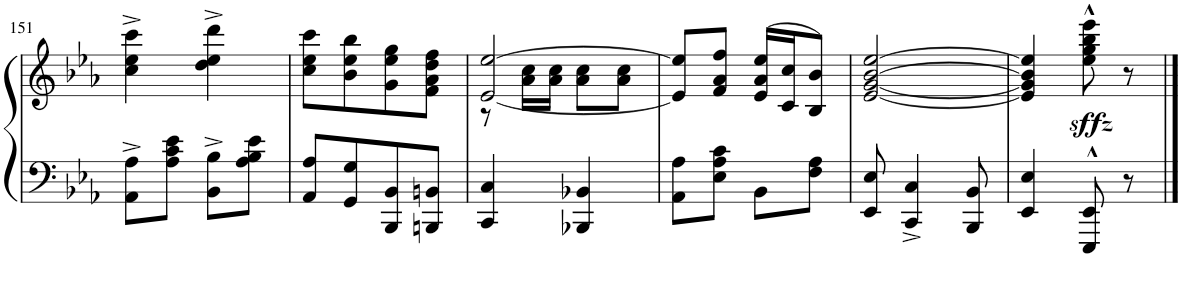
**kern	**kern	**dynam
*part1	*part1	*part1
*staff2	*staff1	*staff1/2
*I"Piano	*	*
*I'Pno.	*	*
!!LO:PB:g=z
*clefF4	*clefF4	*
*k[b-e-a-]	*k[b-e-a-]	*
*M2/4	*M2/4	*
=151	=151	=151
8AA-\^ 8A-\^L	4cc\^ 4ee-\^ 4ccc\^	.
8A-\ 8c\ 8e-\J	.	.
8BB-\^ 8B-\^L	4dd\^ 4ee-\^ 4ddd\^	.
8A-\ 8B-\ 8e-\J	.	.
=152	=152	=152
8AA-/ 8A-/L	8cc\ 8ee-\ 8ccc\L	.
8GG/ 8G/	8b-\ 8ee-\ 8bb-\	.
8BBB-/ 8BB-/	8g\ 8ee-\ 8gg\	.
8BBBn/ 8BBn/J	8f\ 8a-\ 8dd\ 8ff\J	.
=153	=153	=153
*	*^	*
4CC/ 4C/	[<2e-/ [2ee-/	8r	.
.	.	16a-\ 16cc\LL	.
.	.	16a-\ 16cc\JJ	.
4BBB-X/ 4BB-X/	.	8a-\ 8cc\L	.
.	.	8a-\ 8cc\J	.
*	*v	*v	*
=154	=154	=154
8AA-\ 8A-\L	8e-/] 8ee-/]L	.
8E-\ 8A-\ 8c\J	8f/ 8a-/ 8ff/J	.
8BB-\L	(>16e-/ 16a-/ 16ee-/LL	.
.	16c/ 16cc/J	.
8F\ 8A-\J	8B-/ 8b-/J)	.
=155	=155	=155
8EE-/ 8E-/	[2e-/ [2g/ [2b-/ [2ee-/	.
4CC/^ 4C/^	.	.
8BBB-/ 8BB-/	.	.
=156	=156	=156
4EE-/ 4E-/	4e-/] 4g/] 4b-/] 4ee-/]	.
!	!	!LO:DY:b
8EEE-/^^ 8EE-/^^	8ee-\^^ 8gg\^^ 8bb-\^^ 8eee-\^^	sffz
8r	8r	.
==	==	==
*-	*-	*-
